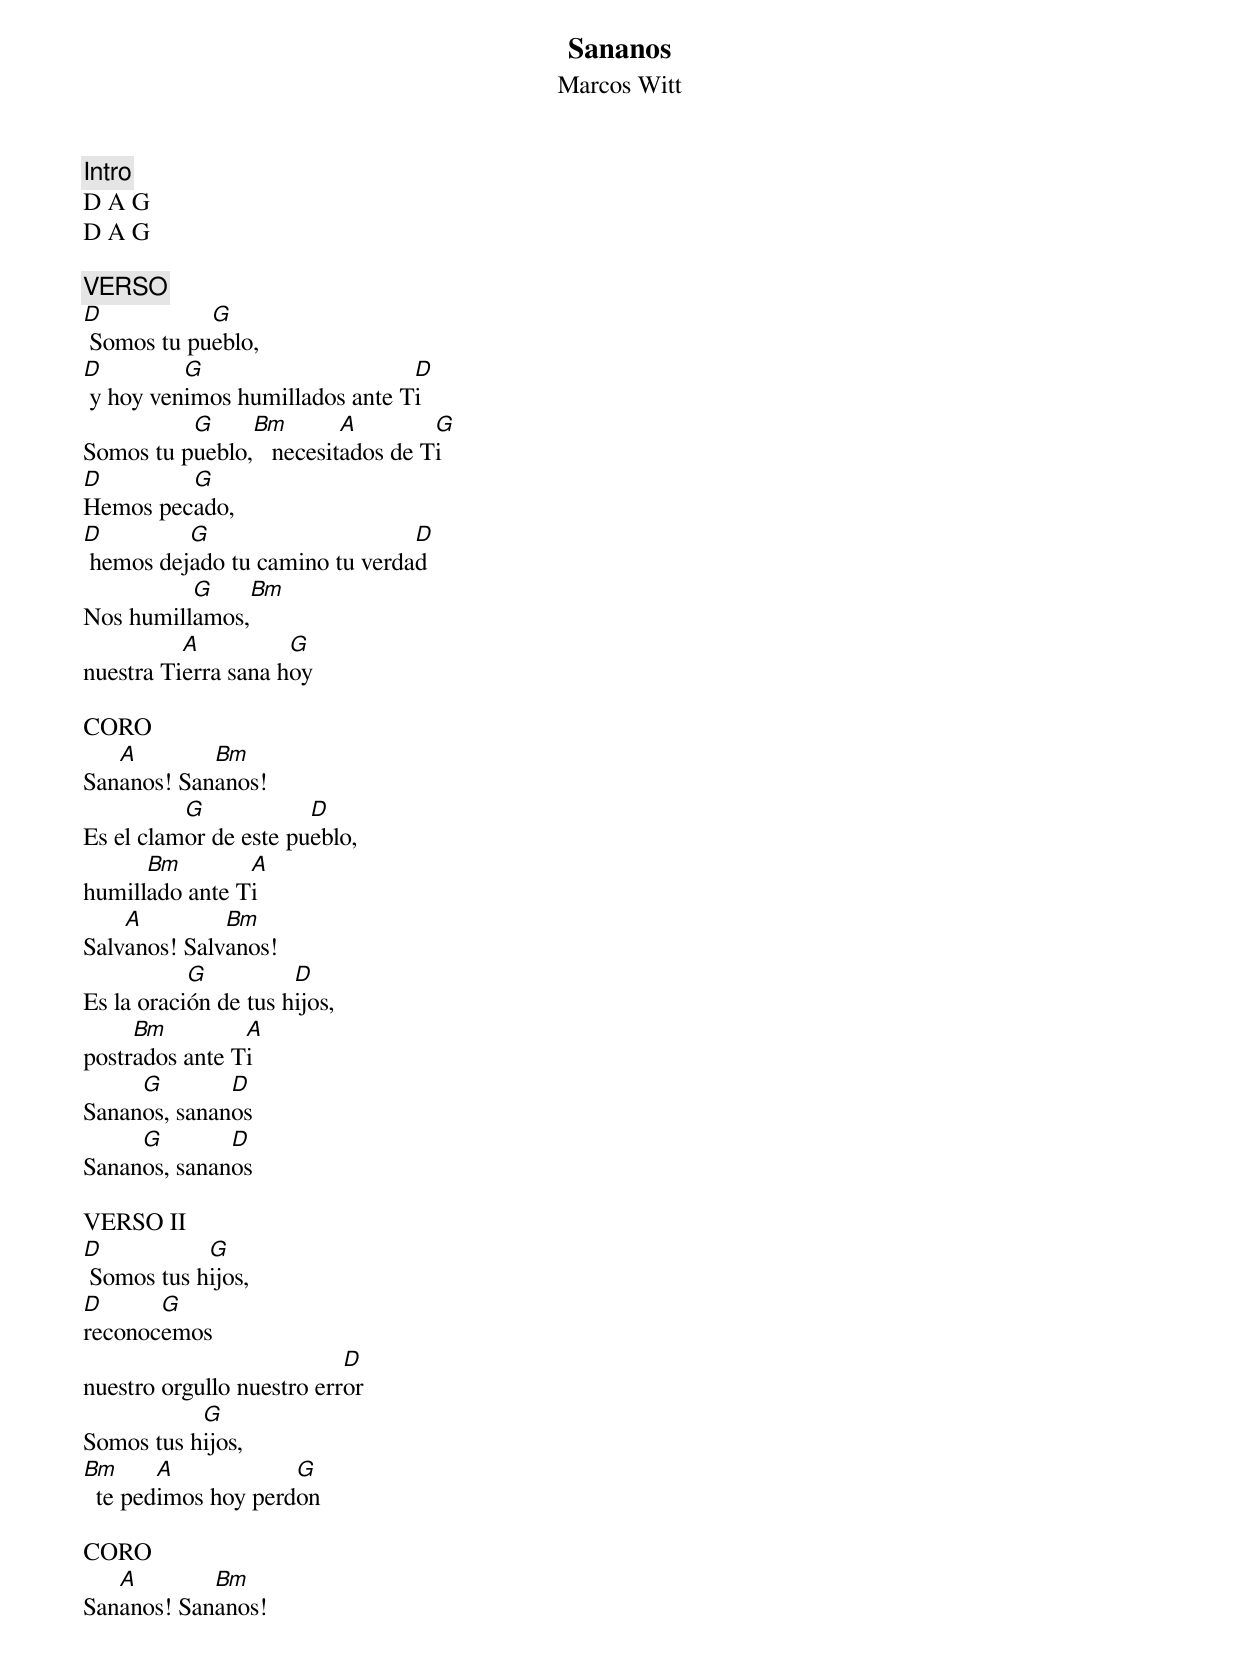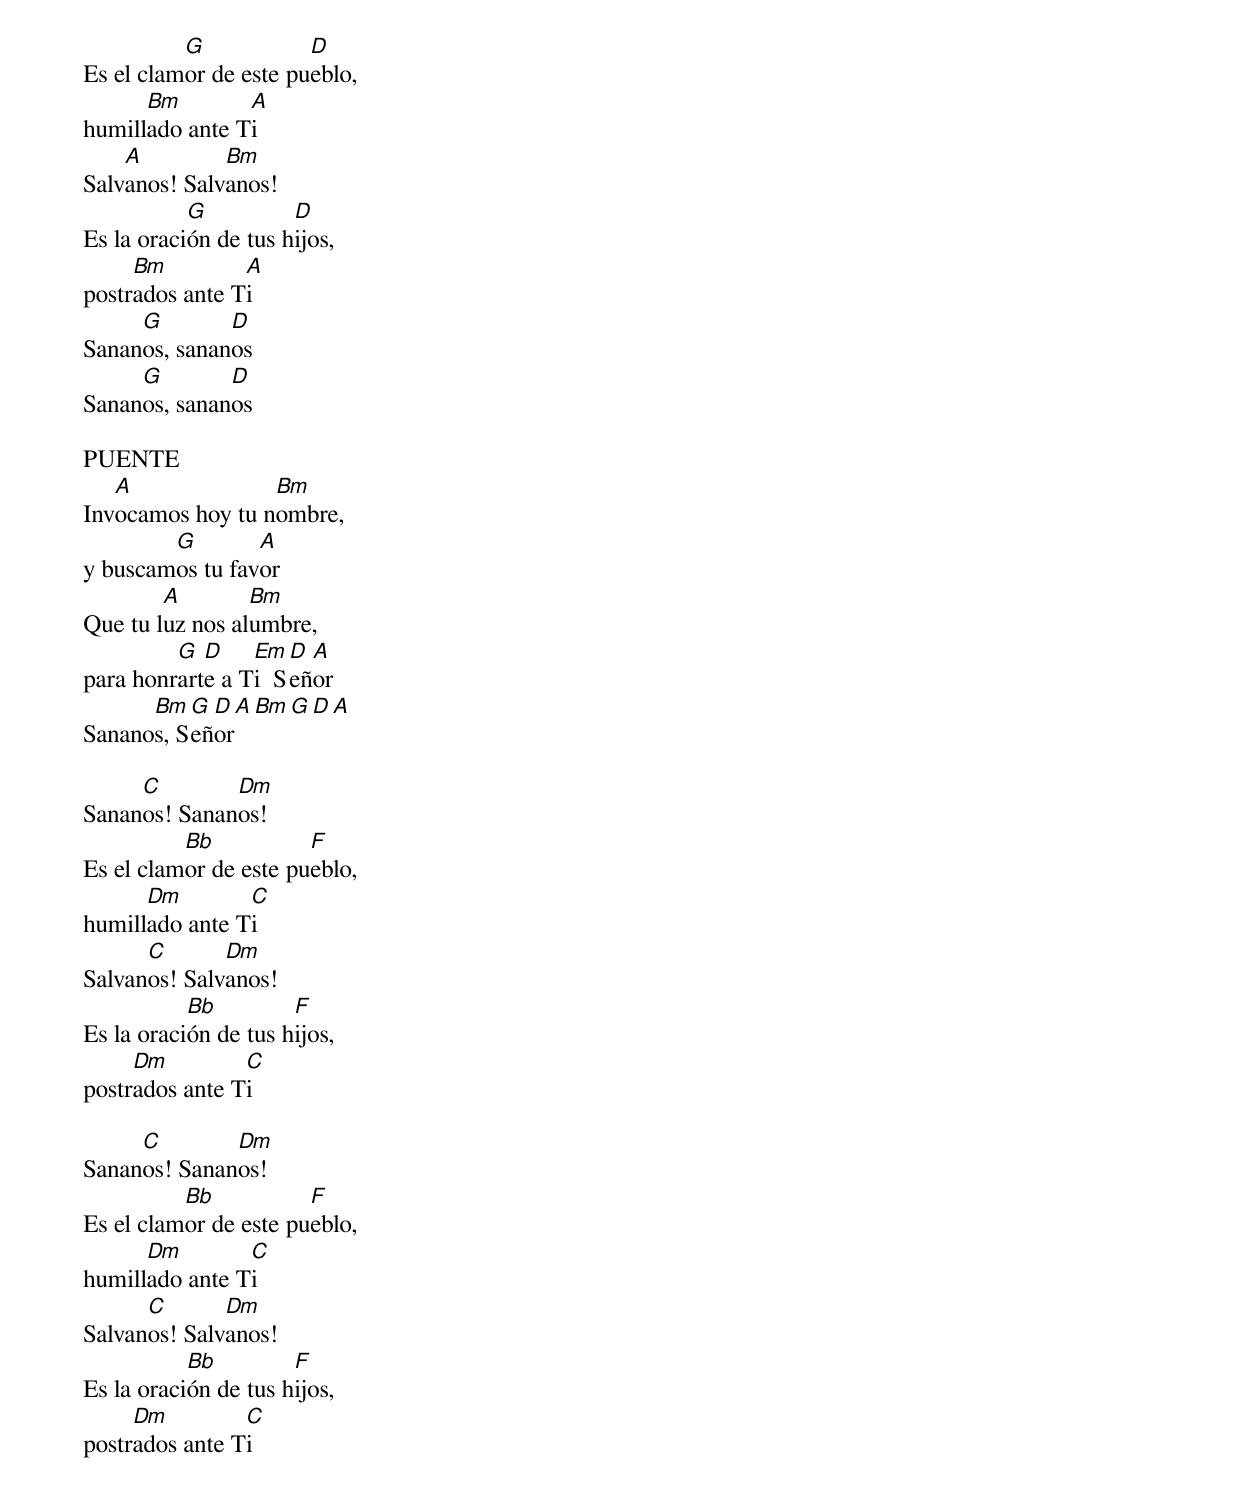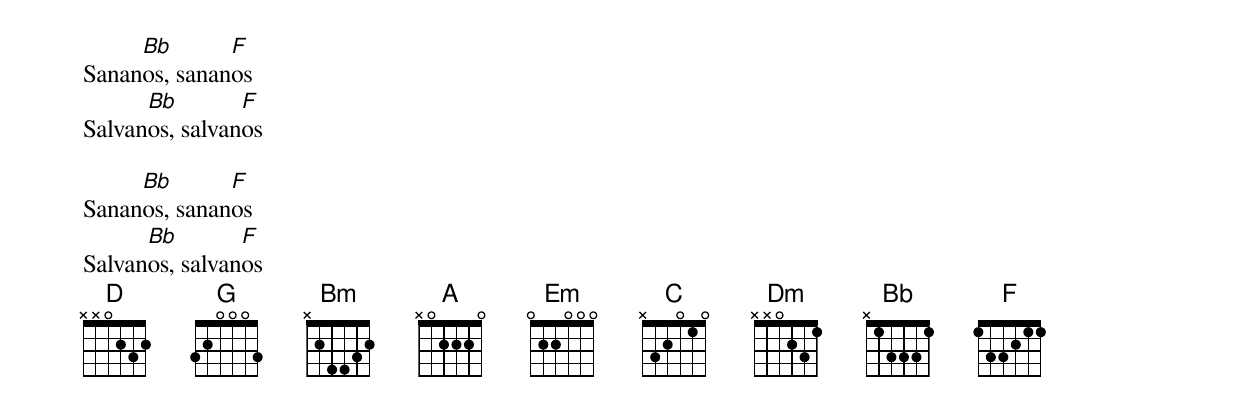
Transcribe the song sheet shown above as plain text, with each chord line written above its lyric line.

Sananos
Marcos Witt

Intro
D A G
D A G

VERSO
D           G
 Somos tu pueblo,
D         G                     D
 y hoy venimos humillados ante Ti
          G     Bm        A        G
Somos tu pueblo,   necesitados de Ti
D        G
Hemos pecado,
D         G                     D
 hemos dejado tu camino tu verdad
          G    Bm
Nos humillamos,
          A          G
nuestra Tierra sana hoy

CORO
   A        Bm
Sananos! Sananos!
          G            D
Es el clamor de este pueblo,
      Bm        A
humillado ante Ti
    A         Bm
Salvanos! Salvanos!
           G          D
Es la oración de tus hijos,
     Bm         A
postrados ante Ti
     G        D
Sananos, sananos
     G        D
Sananos, sananos

VERSO II
D           G
 Somos tus hijos,
D      G
reconocemos
                           D
nuestro orgullo nuestro error
           G
Somos tus hijos,
Bm      A            G
  te pedimos hoy perdon

CORO
   A        Bm
Sananos! Sananos!
          G            D
Es el clamor de este pueblo,
      Bm        A
humillado ante Ti
    A         Bm
Salvanos! Salvanos!
           G          D
Es la oración de tus hijos,
     Bm         A
postrados ante Ti
     G        D
Sananos, sananos
     G        D
Sananos, sananos

PUENTE
   A              Bm
Invocamos hoy tu nombre,
        G        A
y buscamos tu favor
        A        Bm
Que tu luz nos alumbre,
         G  D    Em  D A
para honrarte a Ti  Señor
      Bm  G D A  Bm  G D A
Sananos, Señor

     C        Dm
Sananos! Sananos!
          Bb           F
Es el clamor de este pueblo,
      Dm        C
humillado ante Ti
      C       Dm
Salvanos! Salvanos!
           Bb         F
Es la oración de tus hijos,
     Dm         C
postrados ante Ti

     C        Dm
Sananos! Sananos!
          Bb           F
Es el clamor de este pueblo,
      Dm        C
humillado ante Ti
      C       Dm
Salvanos! Salvanos!
           Bb         F
Es la oración de tus hijos,
     Dm         C
postrados ante Ti

     Bb       F
Sananos, sananos
      Bb        F
Salvanos, salvanos

     Bb       F
Sananos, sananos
      Bb        F
Salvanos, salvanos
